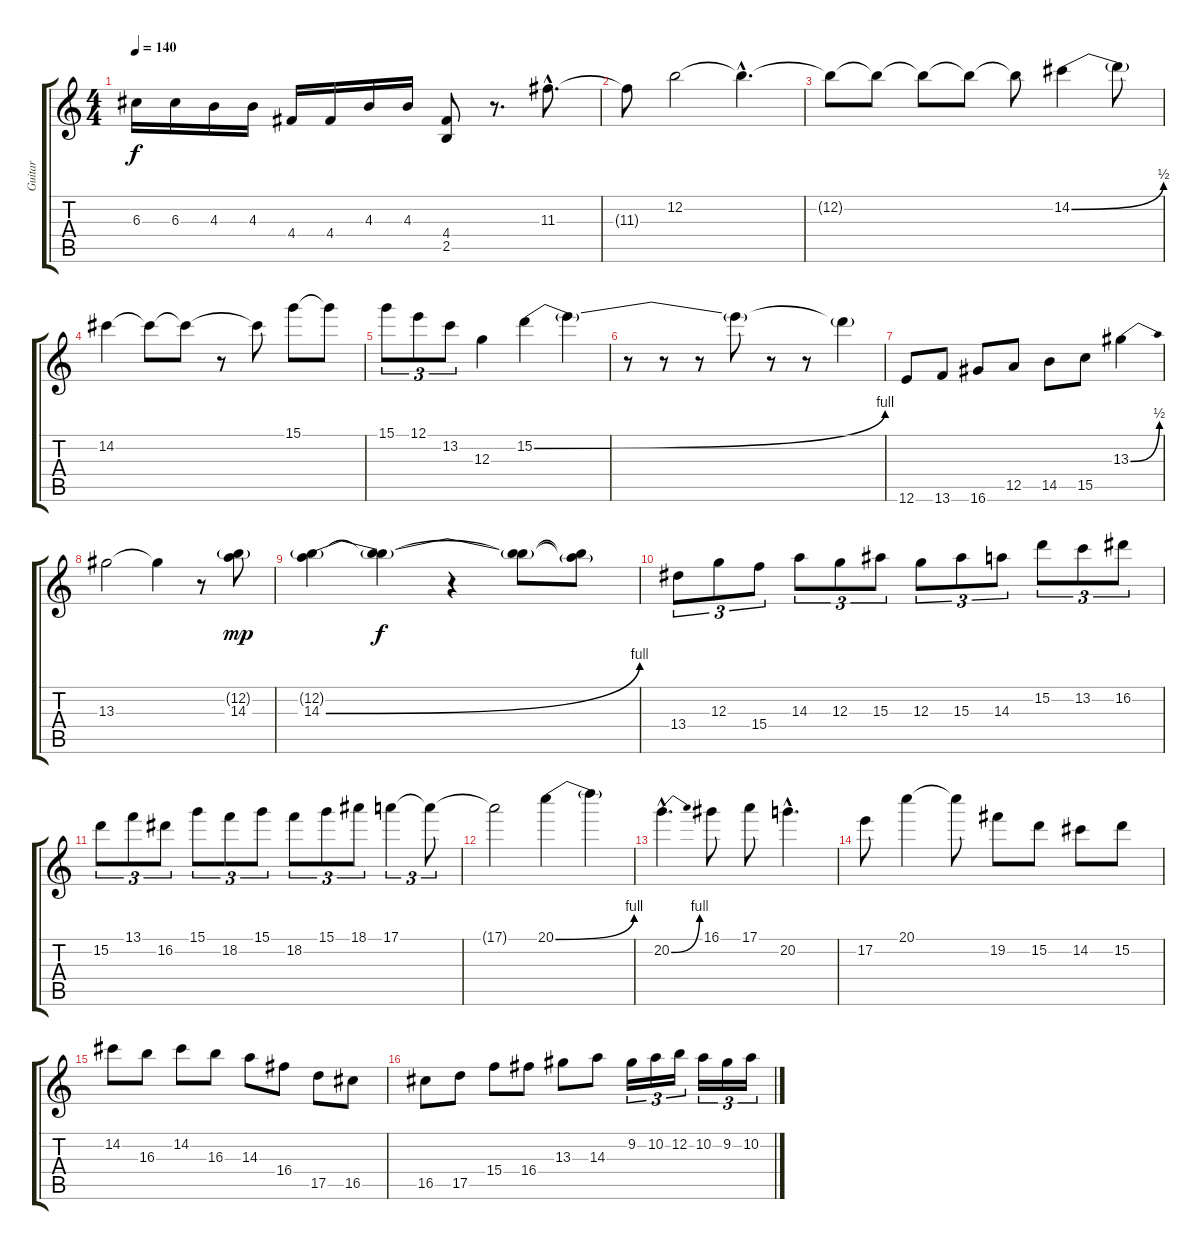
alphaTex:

\track ("Guitar" "Guitar") {instrument distortionguitar}
\staff {score tabs}
\tuning (E4 B3 G3 D3 A2 E2) {hide}
\ts (4 4)
\tempo 140
\clef g2
\ks c
6.3.16{dy f} 6.3.16 4.3.16 4.3.16 4.4.16 4.4.16 4.3.16 4.3.16 (4.4 2.5).8 r.8{d} 11.3{hac}.8{d} |
11.3{t}.8 12.2.2 12.2{hac t}.4{d} |
12.2{t}.8 12.2{t}.8 12.2{t}.8 12.2{t}.8 12.2{t}.8 14.2{be (bend 0 0 60 2)}.4 14.2{t}.8 |
14.2.4 14.2{t}.8 14.2{t}.8 r.8 14.2{t}.8 15.1.8 15.1{t}.8 |
15.1.8{tu (3 2)} 12.1.8{tu (3 2)} 13.2.8{tu (3 2)} 12.3.4 15.2{be (bend 0 0 60 4)}.4 15.2{t}.4 |
r.8 r.8 r.8 15.2{t}.8 r.8 r.8 15.2{t}.4 |
12.6.8 13.6.8 16.6.8 12.5.8 14.5.8 15.5.8 13.3{be (bend 0 0 60 2)}.4 |
13.3.2 13.3{t}.4 r.8 (12.2{g} 14.3).8{dy mp} |
(12.2{g} 14.3{be (bend 0 0 60 4)}).4 (12.2{t} 14.3{t}).4{dy f} r.4 (12.2{t} 14.3{t}).8 (12.2{t} 14.3{t}).8 |
13.4.8{tu (3 2)} 12.3.8{tu (3 2)} 15.4.8{tu (3 2)} 14.3.8{tu (3 2)} 12.3.8{tu (3 2)} 15.3.8{tu (3 2)} 12.3.8{tu (3 2)} 15.3.8{tu (3 2)} 14.3.8{tu (3 2)} 15.2.8{tu (3 2)} 13.2.8{tu (3 2)} 16.2.8{tu (3 2)} |
15.2.8{tu (3 2)} 13.1.8{tu (3 2)} 16.2.8{tu (3 2)} 15.1.8{tu (3 2)} 18.2.8{tu (3 2)} 15.1.8{tu (3 2)} 18.2.8{tu (3 2)} 15.1.8{tu (3 2)} 18.1.8{tu (3 2)} 17.1.4{tu (3 2)} 17.1{t}.8{tu (3 2)} |
17.1{t}.2 20.1{be (bend 0 0 60 4)}.4 20.1{t}.4 |
20.2{be (bend 0 0 60 4) hac}.4{d} 16.1.8 17.1.8 20.2{hac}.4{d} |
17.2.8 20.1.4 20.1{t}.8 19.2.8 15.2.8 14.2.8 15.2.8 |
14.2.8 16.3.8 14.2.8 16.3.8 14.3.8 16.4.8 17.5.8 16.5.8 |
16.5.8 17.5.8 15.4.8 16.4.8 13.3.8 14.3.8 9.2.16{tu (3 2)} 10.2.16{tu (3 2)} 12.2.16{tu (3 2)} 10.2.16{tu (3 2)} 9.2.16{tu (3 2)} 10.2.16{tu (3 2)}
